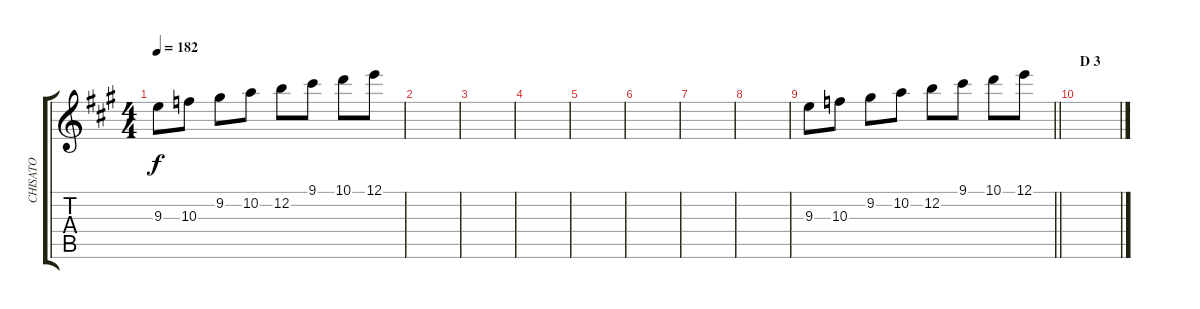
\track ("CHISATO" "CHISATO") {instrument distortionguitar}
\staff {score tabs}
\tuning (E4 B3 G3 D3 A2 E2) {hide}
\ts (4 4)
\tempo 182
\clef g2
\ks a
9.3.8{dy f} 10.3.8 9.2.8 10.2.8 12.2.8 9.1.8 10.1.8 12.1.8 |
|
|
|
|
|
|
|
\barLineRight lightlight
9.3.8 10.3.8 9.2.8 10.2.8 12.2.8 9.1.8 10.1.8 12.1.8 |
\section ("" "D 3")
